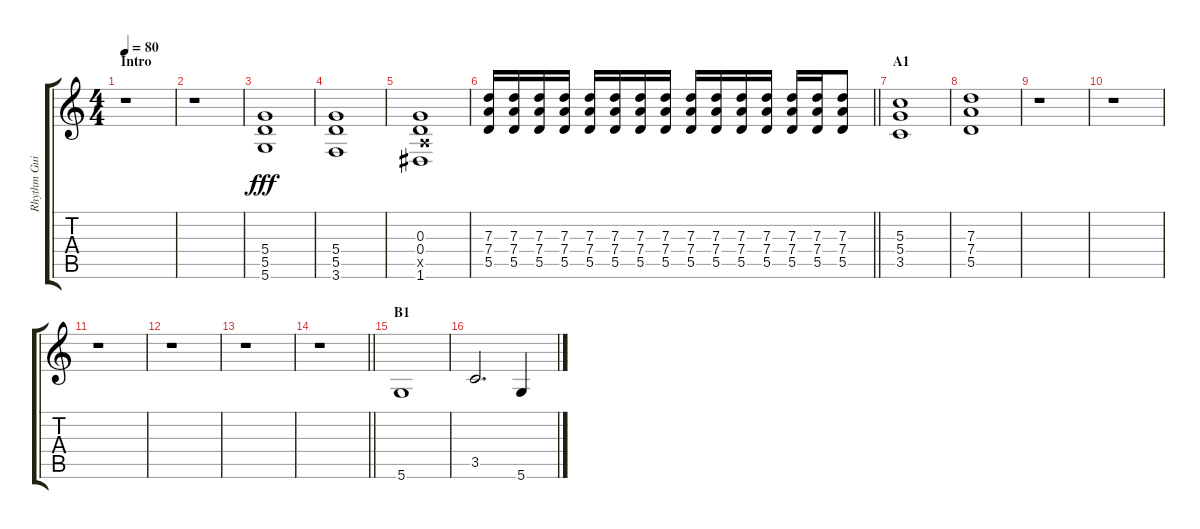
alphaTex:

\track ("Rhythm Guitar 2" "Rhythm Gui") {instrument distortionguitar}
\staff {score tabs}
\tuning (E4 B3 G3 D3 A2 D2) {hide}
\ts (4 4)
\section ("" "Intro")
\tempo 80
\clef g2
\ks c
r.1{dy fff instrument distortionguitar} |
r.1 |
(5.4 5.5 5.6).1 |
(5.4 5.5 3.6).1 |
(0.3 0.4 0.5{x} 1.6).1 |
\barLineRight lightlight
(7.3 7.4 5.5).16 (7.3 7.4 5.5).16 (7.3 7.4 5.5).16 (7.3 7.4 5.5).16 (7.3 7.4 5.5).16 (7.3 7.4 5.5).16 (7.3 7.4 5.5).16 (7.3 7.4 5.5).16 (7.3 7.4 5.5).16 (7.3 7.4 5.5).16 (7.3 7.4 5.5).16 (7.3 7.4 5.5).16 (7.3 7.4 5.5).16 (7.3 7.4 5.5).16 (7.3 7.4 5.5).8 |
\section ("" "A1")
(5.3 5.4 3.5).1 |
(7.3 7.4 5.5).1 |
r.1 |
r.1 |
r.1 |
r.1 |
r.1 |
\barLineRight lightlight
r.1 |
\section ("" "B1")
5.6.1 |
3.5.2{d} 5.6.4
